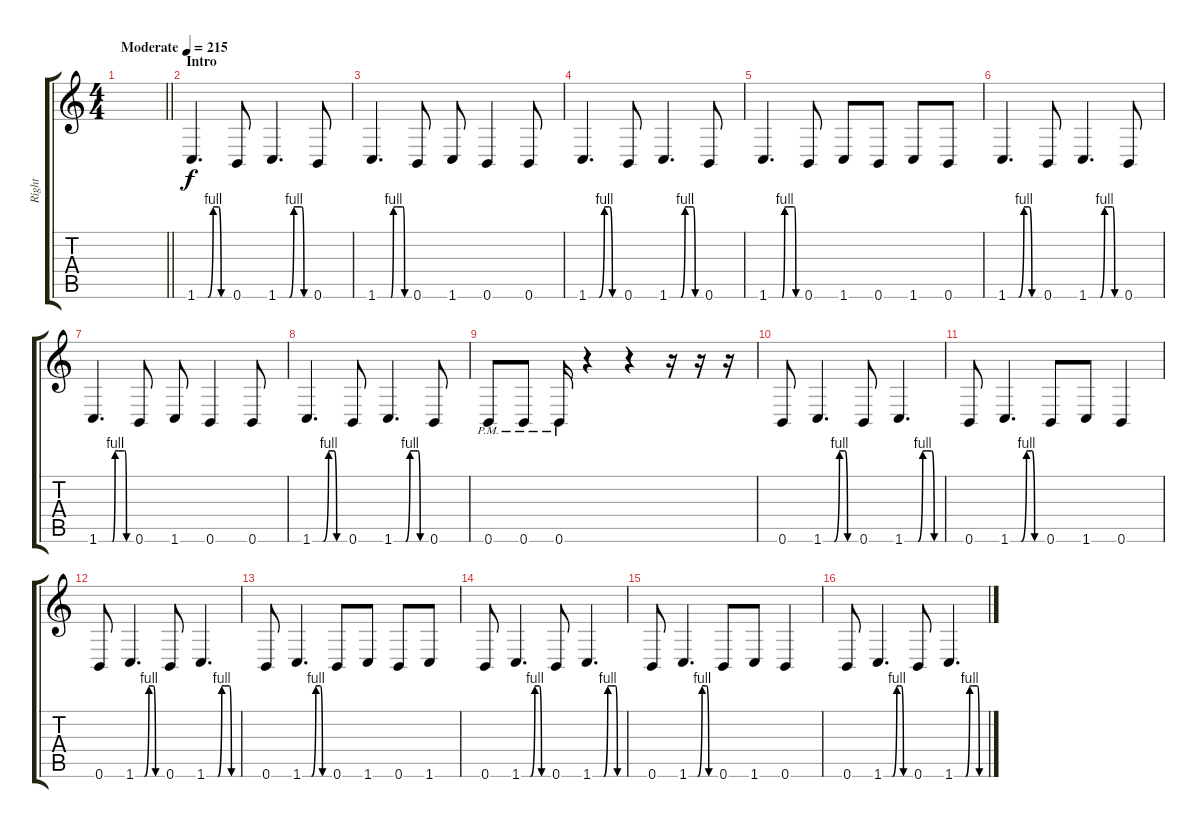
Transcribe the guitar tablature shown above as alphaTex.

\track ("Right" "Right") {instrument distortionguitar}
\staff {score tabs}
\tuning (Db4 Ab3 E3 B2 Gb2 B1) {hide}
\ts (4 4)
\tempo (215 "Moderate")
\clef g2
\barLineRight lightlight
\ks c
|
\section ("" "Intro")
1.6{be (custom 0 0 10 0 20 0 30 4 40 4 45 0 60 0)}.4{d} 0.6.8 1.6{be (custom 0 0 10 0 16 0 18 0 20 0 22 0 30 4 36 4 45 4 49 0 60 0)}.4{d} 0.6.8 |
1.6{be (custom 0 0 10 0 18 0 20 0 25 0 30 4 36 4 46 4 48 4 51 0 56 0 60 0)}.4{d} 0.6.8 1.6.8 0.6.4 0.6.8 |
1.6{be (custom 0 0 10 0 20 0 30 4 40 4 45 0 60 0)}.4{d} 0.6.8 1.6{be (custom 0 0 10 0 16 0 18 0 20 0 22 0 30 4 36 4 45 4 49 0 60 0)}.4{d} 0.6.8 |
1.6{be (custom 0 0 10 0 18 0 20 0 25 0 30 4 36 4 46 4 48 4 51 0 56 0 60 0)}.4{d} 0.6.8 1.6.8 0.6.8 1.6.8 0.6.8 |
1.6{be (custom 0 0 10 0 20 0 30 4 40 4 45 0 60 0)}.4{d} 0.6.8 1.6{be (custom 0 0 10 0 16 0 18 0 20 0 22 0 30 4 36 4 45 4 49 0 60 0)}.4{d} 0.6.8 |
1.6{be (custom 0 0 10 0 18 0 20 0 25 0 30 4 36 4 46 4 48 4 51 0 56 0 60 0)}.4{d} 0.6.8 1.6.8 0.6.4 0.6.8 |
1.6{be (custom 0 0 10 0 20 0 30 4 40 4 45 0 60 0)}.4{d} 0.6.8 1.6{be (custom 0 0 10 0 16 0 18 0 20 0 22 0 30 4 36 4 45 4 49 0 60 0)}.4{d} 0.6.8 |
0.6{pm}.8 0.6{pm}.8 0.6{pm}.16 r.4 r.4 r.16 r.16 r.16 |
0.6.8 1.6{be (custom 0 0 10 0 20 0 30 4 40 4 45 0 60 0)}.4{d} 0.6.8 1.6{be (custom 0 0 10 0 16 0 18 0 20 0 22 0 30 4 36 4 45 4 49 0 60 0)}.4{d} |
0.6.8 1.6{be (custom 0 0 10 0 20 0 30 4 40 4 45 0 60 0)}.4{d} 0.6.8 1.6.8 0.6.4 |
0.6.8 1.6{be (custom 0 0 10 0 20 0 30 4 40 4 45 0 60 0)}.4{d} 0.6.8 1.6{be (custom 0 0 10 0 16 0 18 0 20 0 22 0 30 4 36 4 45 4 49 0 60 0)}.4{d} |
0.6.8 1.6{be (custom 0 0 10 0 20 0 30 4 40 4 45 0 60 0)}.4{d} 0.6.8 1.6.8 0.6.8 1.6.8 |
0.6.8 1.6{be (custom 0 0 10 0 20 0 30 4 40 4 45 0 60 0)}.4{d} 0.6.8 1.6{be (custom 0 0 10 0 16 0 18 0 20 0 22 0 30 4 36 4 45 4 49 0 60 0)}.4{d} |
0.6.8 1.6{be (custom 0 0 10 0 20 0 30 4 40 4 45 0 60 0)}.4{d} 0.6.8 1.6.8 0.6.4 |
0.6.8 1.6{be (custom 0 0 10 0 20 0 30 4 40 4 45 0 60 0)}.4{d} 0.6.8 1.6{be (custom 0 0 10 0 16 0 18 0 20 0 22 0 30 4 36 4 45 4 49 0 60 0)}.4{d}
